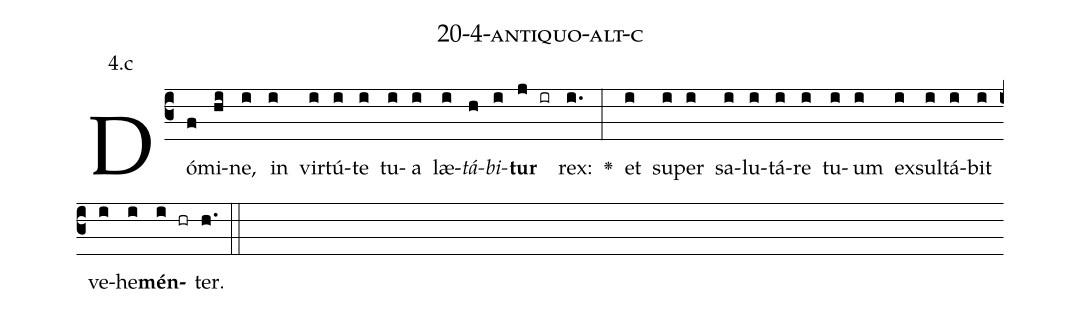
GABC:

name: 20-4-antiquo-alt-c;
annotation: 4.c;
%%
(c3)Dó(f)mi(hi)ne,(i) in(i) vir(i)tú(i)te(i) tu(i)a(i) læ(i)<i>tá</i>(h)<i>bi</i>(i)<b>tur</b>(j ir) rex:(i.) <v>\greheightstar</v>(:) et(i) su(i)per(i) sa(i)lu(i)tá(i)re(i) tu(i)um(i) ex(i)sul(i)tá(i)bit(i) ve(i)he(i)<b>mén</b>(i hr)ter.(h.) (::)


%E(i) u(i) o(i) u(i) a(i) e.(h.) (::)
